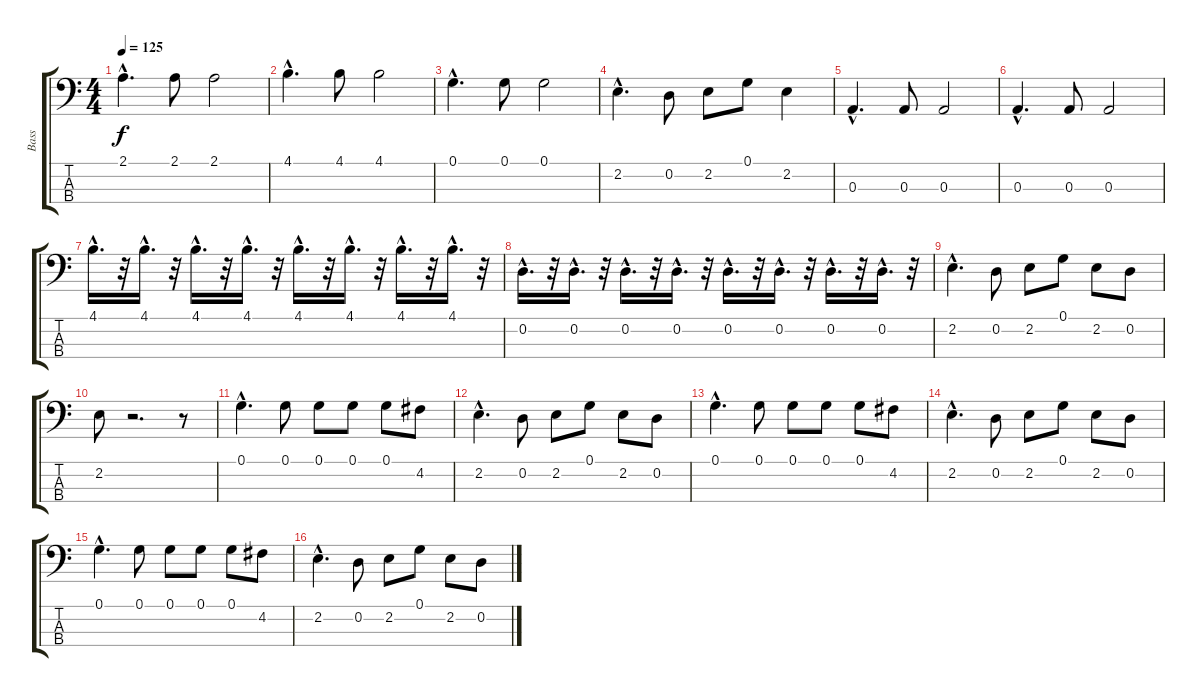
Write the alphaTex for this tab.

\track ("Bass" "Bass") {instrument electricbassfinger}
\staff {score tabs}
\tuning (G2 D2 A1 E1) {hide}
\ts (4 4)
\tempo 125
\clef f4
\ks c
2.1{hac}.4{d dy f} 2.1.8 2.1.2 |
4.1{hac}.4{d} 4.1.8 4.1.2 |
0.1{hac}.4{d} 0.1.8 0.1.2 |
2.2{hac}.4{d} 0.2.8 2.2.8 0.1.8 2.2.4 |
0.3{hac}.4{d} 0.3.8 0.3.2 |
0.3{hac}.4{d} 0.3.8 0.3.2 |
4.1{hac}.16{d} r.32 4.1{hac}.16{d} r.32 4.1{hac}.16{d} r.32 4.1{hac}.16{d} r.32 4.1{hac}.16{d} r.32 4.1{hac}.16{d} r.32 4.1{hac}.16{d} r.32 4.1{hac}.16{d} r.32 |
0.2{hac}.16{d} r.32 0.2{hac}.16{d} r.32 0.2{hac}.16{d} r.32 0.2{hac}.16{d} r.32 0.2{hac}.16{d} r.32 0.2{hac}.16{d} r.32 0.2{hac}.16{d} r.32 0.2{hac}.16{d} r.32 |
2.2{hac}.4{d} 0.2.8 2.2.8 0.1.8 2.2.8 0.2.8 |
2.2.8 r.2{d} r.8 |
0.1{hac}.4{d} 0.1.8 0.1.8 0.1.8 0.1.8 4.2.8 |
2.2{hac}.4{d} 0.2.8 2.2.8 0.1.8 2.2.8 0.2.8 |
0.1{hac}.4{d} 0.1.8 0.1.8 0.1.8 0.1.8 4.2.8 |
2.2{hac}.4{d} 0.2.8 2.2.8 0.1.8 2.2.8 0.2.8 |
0.1{hac}.4{d} 0.1.8 0.1.8 0.1.8 0.1.8 4.2.8 |
2.2{hac}.4{d} 0.2.8 2.2.8 0.1.8 2.2.8 0.2.8
